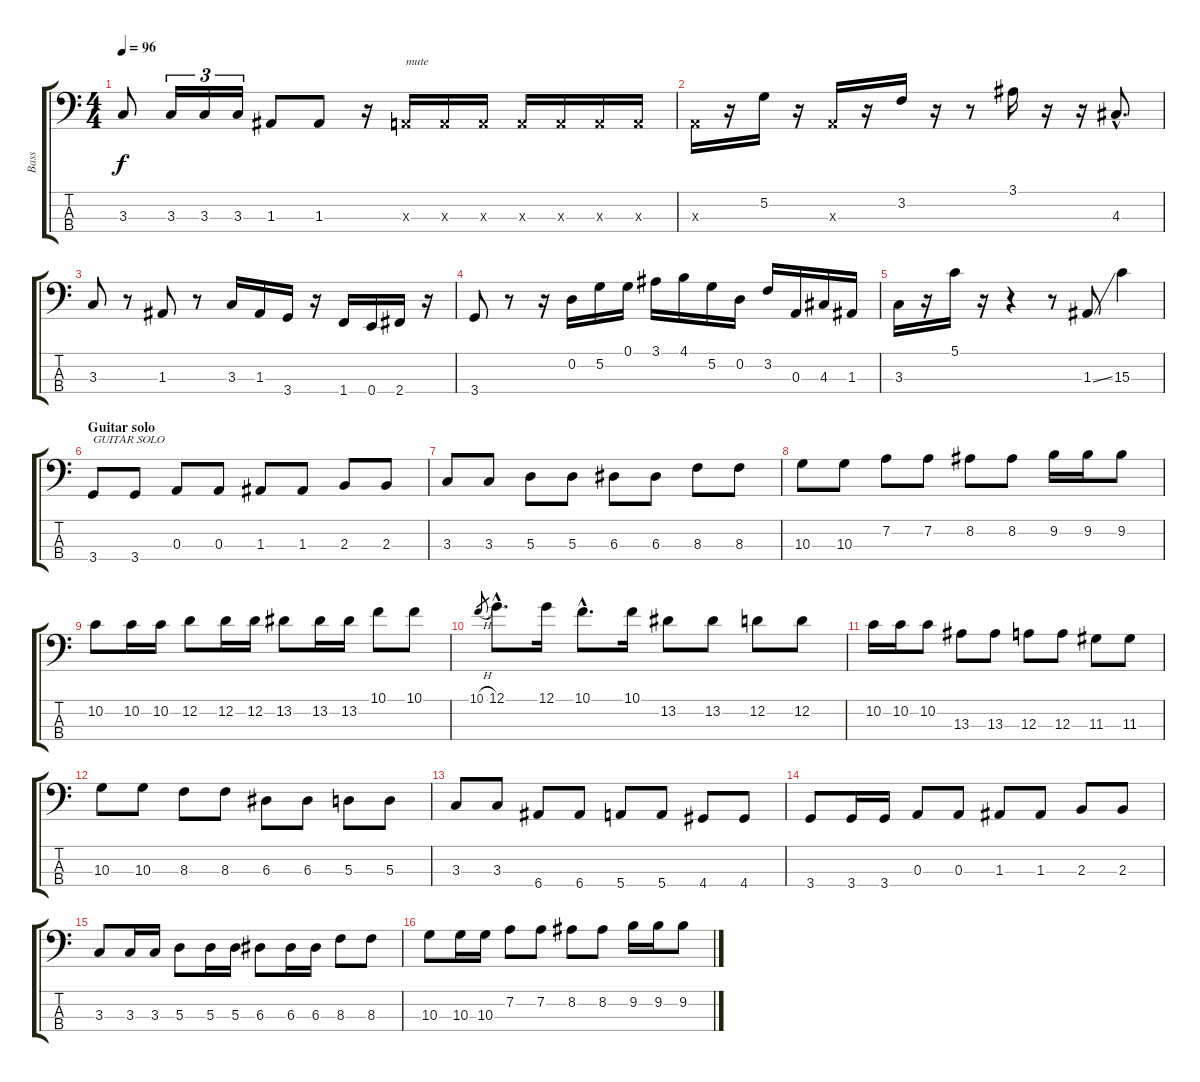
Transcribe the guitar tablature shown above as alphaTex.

\track ("Bass" "Bass") {instrument electricbassfinger}
\staff {score tabs}
\tuning (G2 D2 A1 E1) {hide}
\ts (4 4)
\tempo 96
\clef f4
\ks c
3.3.8{dy f} 3.3.16{tu (3 2)} 3.3.16{tu (3 2)} 3.3.16{tu (3 2)} 1.3.8 1.3.8 r.16 0.3{x}.16{txt "mute"} 0.3{x}.16 0.3{x}.16 0.3{x}.16 0.3{x}.16 0.3{x}.16 0.3{x}.16 |
0.3{x}.16 r.16 5.2.16 r.16 0.3{x}.16 r.16 3.2.16 r.16 r.8 3.1.16 r.16 r.16 4.3{hac}.8{d} |
3.3.8 r.8 1.3.8 r.8 3.3.16 1.3.16 3.4.16 r.16 1.4.16 0.4.16 2.4.16 r.16 |
3.4.8 r.8 r.16 0.2.16 5.2.16 0.1.16 3.1.16 4.1.16 5.2.16 0.2.16 3.2.16 0.3.16 4.3.16 1.3.16 |
3.3.16 r.16 5.1.16 r.16 r.4 r.8 1.3{ss}.8 15.3.4 |
\section ("" "Guitar solo")
3.4.8{txt "GUITAR SOLO"} 3.4.8 0.3.8 0.3.8 1.3.8 1.3.8 2.3.8 2.3.8 |
3.3.8 3.3.8 5.3.8 5.3.8 6.3.8 6.3.8 8.3.8 8.3.8 |
10.3.8 10.3.8 7.2.8 7.2.8 8.2.8 8.2.8 9.2.16 9.2.16 9.2.8 |
10.2.8 10.2.16 10.2.16 12.2.8 12.2.16 12.2.16 13.2.8 13.2.16 13.2.16 10.1.8 10.1.8 |
10.1{h}.8{gr} 12.1{hac}.8{d} 12.1.16 10.1{hac}.8{d} 10.1.16 13.2.8 13.2.8 12.2.8 12.2.8 |
10.2.16 10.2.16 10.2.8 13.3.8 13.3.8 12.3.8 12.3.8 11.3.8 11.3.8 |
10.3.8 10.3.8 8.3.8 8.3.8 6.3.8 6.3.8 5.3.8 5.3.8 |
3.3.8 3.3.8 6.4.8 6.4.8 5.4.8 5.4.8 4.4.8 4.4.8 |
3.4.8 3.4.16 3.4.16 0.3.8 0.3.8 1.3.8 1.3.8 2.3.8 2.3.8 |
3.3.8 3.3.16 3.3.16 5.3.8 5.3.16 5.3.16 6.3.8 6.3.16 6.3.16 8.3.8 8.3.8 |
10.3.8 10.3.16 10.3.16 7.2.8 7.2.8 8.2.8 8.2.8 9.2.16 9.2.16 9.2.8
